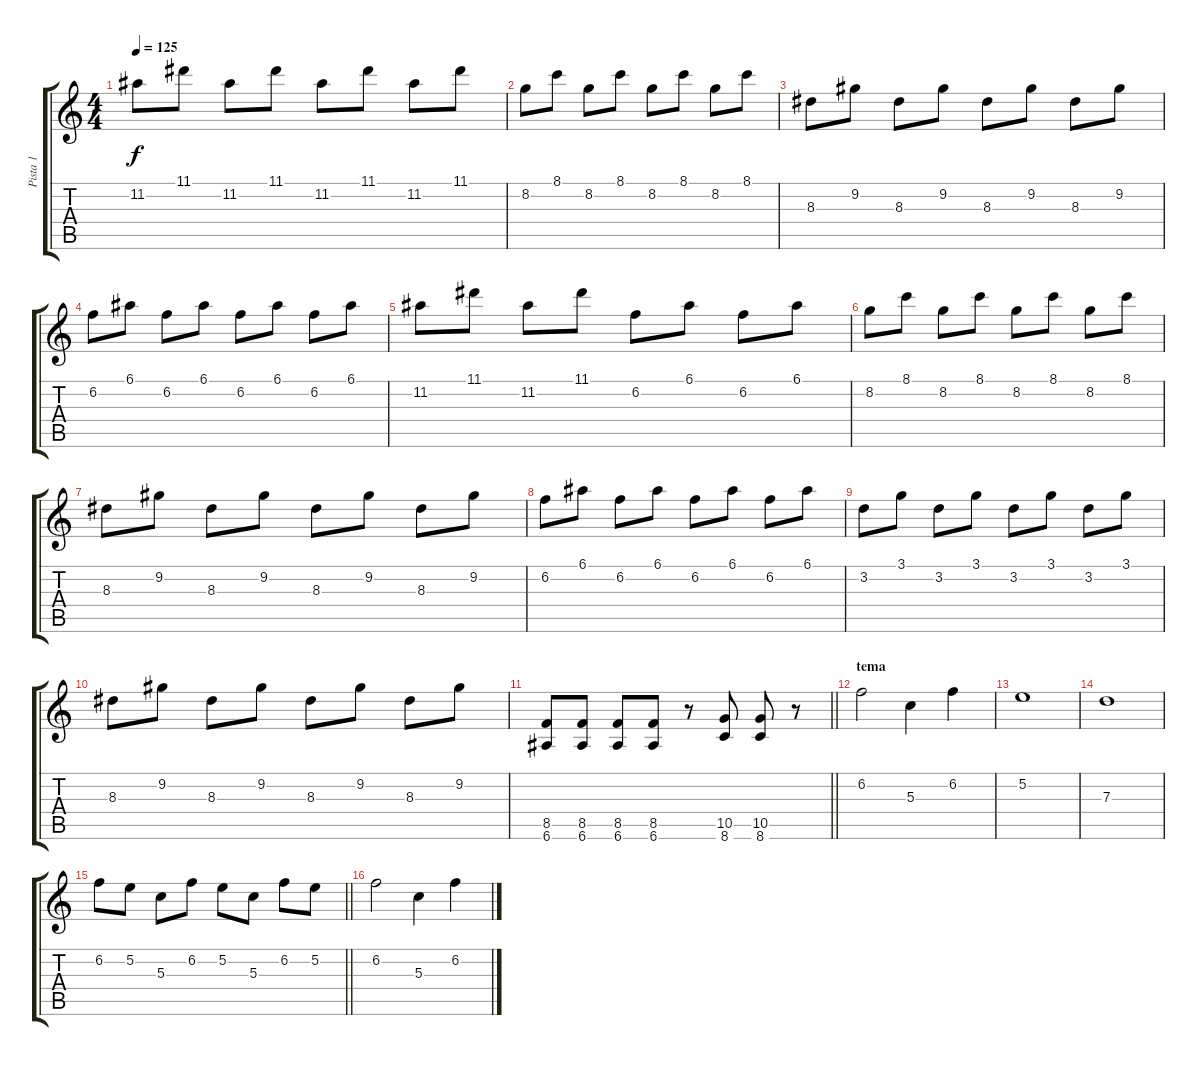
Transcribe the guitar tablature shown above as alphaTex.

\track ("Pista 1" "Pista 1") {instrument overdrivenguitar}
\staff {score tabs}
\tuning (E4 B3 G3 D3 A2 E2) {hide}
\ts (4 4)
\tempo 125
\clef g2
\ks c
11.2.8{dy f} 11.1.8 11.2.8 11.1.8 11.2.8 11.1.8 11.2.8 11.1.8 |
8.2.8 8.1.8 8.2.8 8.1.8 8.2.8 8.1.8 8.2.8 8.1.8 |
8.3.8 9.2.8 8.3.8 9.2.8 8.3.8 9.2.8 8.3.8 9.2.8 |
6.2.8 6.1.8 6.2.8 6.1.8 6.2.8 6.1.8 6.2.8 6.1.8 |
11.2.8 11.1.8 11.2.8 11.1.8 6.2.8 6.1.8 6.2.8 6.1.8 |
8.2.8{instrument electricguitarclean} 8.1.8 8.2.8 8.1.8 8.2.8 8.1.8 8.2.8 8.1.8 |
8.3.8 9.2.8 8.3.8 9.2.8 8.3.8 9.2.8 8.3.8 9.2.8 |
6.2.8 6.1.8 6.2.8 6.1.8 6.2.8 6.1.8 6.2.8 6.1.8 |
3.2.8 3.1.8 3.2.8 3.1.8 3.2.8 3.1.8 3.2.8 3.1.8 |
8.3.8 9.2.8 8.3.8 9.2.8 8.3.8 9.2.8 8.3.8 9.2.8 |
\barLineRight lightlight
(8.5 6.6).8 (8.5 6.6).8 (8.5 6.6).8 (8.5 6.6).8 r.8 (10.5 8.6).8 (10.5 8.6).8 r.8 |
\section ("" "tema")
6.2.2{volume 11 instrument electricguitarclean} 5.3.4 6.2.4 |
5.2.1 |
7.3.1 |
\barLineRight lightlight
6.2.8{instrument pad1newage} 5.2.8 5.3.8 6.2.8 5.2.8 5.3.8 6.2.8 5.2.8 |
6.2.2{volume 11 instrument electricguitarclean} 5.3.4 6.2.4
